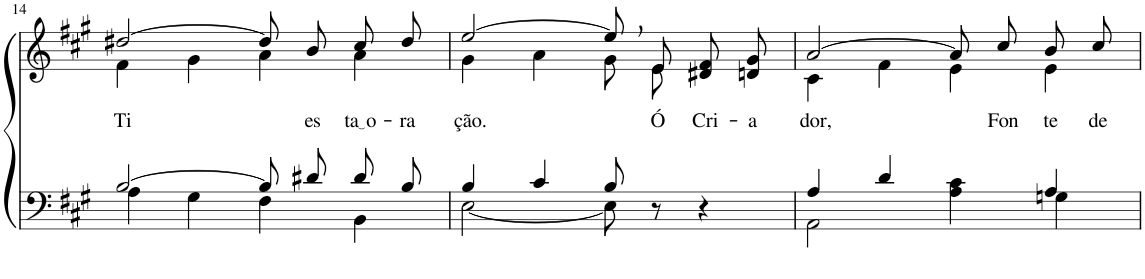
**kern	**kern	**text
*part2	*part1	*part1
*staff2	*staff1	*staff1
*I"Parte III e IV	*I"Parte I e II	*
!!LO:PB:g=z
*clefF4	*clefG2	*
*Trd1c2	*Trd1c2	*
*k[f#c#g#]	*k[f#c#g#]	*
*M4/4	*M4/4	*
=14	=14	=14
*^	*^	*
!	!	!	!	!LO:LY:b
[2B/	4A\	[2dd#X/	4f#\	Ti
.	4G#\	.	4g#\	.
8B/L]	4F#\	8dd#/L]	4a\	.
!	!	!	!	!LO:LY:b
8d#X/J	.	8b/J	.	es-
!	!	!	!	!LO:LY:b
8d#/L	4BB\	8cc#/L	4a\	ta o
!	!	!	!	!LO:LY:b
8B/J	.	8dd#/J	.	-ra-
=15	=15	=15	=15	=15
!	!	!	!	!LO:LY:b
4B/	[2E\	[2ee/	4g#\	-ção.
4c#/	.	.	4a\	.
8B/	8E\]	8ee,/L]	8g#\L	.
!	!	!	!	!LO:LY:b
8r	4.ryy	8e/J	8e\J	Ó
!	!	!	!	!LO:LY:b
4r	.	8d#X/ 8f#/L	4ryy	Cri-
!	!	!	!	!LO:LY:b
.	.	8dn/ 8g#/J	.	-a-
=16	=16	=16	=16	=16
!	!	!	!	!LO:LY:b
4A/	2AA\	[2a/	4c#\	-dor,
4d/	.	.	4f#\	.
4ryy	4A\ 4c#\	8a/L]	4e\	.
!	!	!	!	!LO:LY:b
.	.	8cc#/J	.	Fon-
!	!	!	!	!LO:LY:b
4A/	4Gn\	8b/L	4e\	-te
!	!	!	!	!LO:LY:b
.	.	8cc#/J	.	de
*v	*v	*	*	*
*	*v	*v	*
=	=	=
*-	*-	*-
